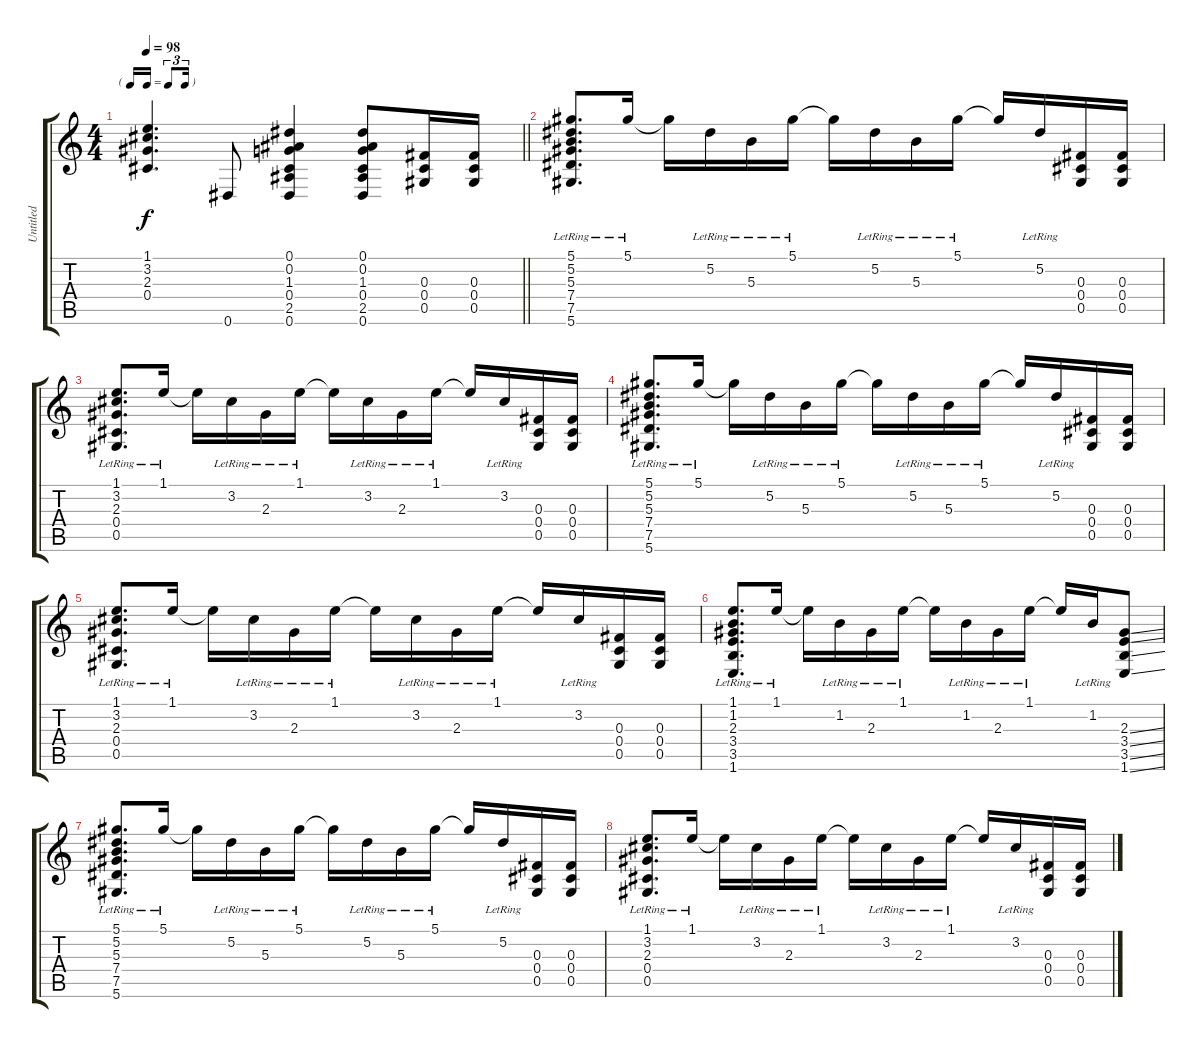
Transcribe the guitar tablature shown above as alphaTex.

\track ("Untitled" "Untitled") {instrument electricguitarclean}
\staff {score tabs}
\tuning (Eb4 Bb3 Gb3 Db3 Ab2 Eb2) {hide}
\ts (4 4)
\tf triplet16th
\tempo 98
\clef g2
\barLineRight lightlight
\ks c
(1.1 3.2 2.3 0.4).4{d dy f} 0.6.8 (0.1 0.2 1.3 0.4 2.5 0.6).4 (0.1 0.2 1.3 0.4 2.5 0.6).8 (0.3 0.4 0.5).16 (0.3 0.4 0.5).16 |
(5.1{lr} 5.2{lr} 5.3{lr} 7.4{lr} 7.5{lr} 5.6{lr}).8{d} 5.1{lr}.16 5.1{t}.16 5.2{lr}.16 5.3{lr}.16 5.1{lr}.16 5.1{t}.16 5.2{lr}.16 5.3{lr}.16 5.1{lr}.16 5.1{t}.16 5.2{lr}.16 (0.3 0.4 0.5).16 (0.3 0.4 0.5).16 |
(1.1{lr} 3.2{lr} 2.3{lr} 0.4{lr} 0.5{lr}).8{d} 1.1{lr}.16 1.1{t}.16 3.2{lr}.16 2.3{lr}.16 1.1{lr}.16 1.1{t}.16 3.2{lr}.16 2.3{lr}.16 1.1{lr}.16 1.1{t}.16 3.2{lr}.16 (0.3 0.4 0.5).16 (0.3 0.4 0.5).16 |
(5.1{lr} 5.2{lr} 5.3{lr} 7.4{lr} 7.5{lr} 5.6{lr}).8{d} 5.1{lr}.16 5.1{t}.16 5.2{lr}.16 5.3{lr}.16 5.1{lr}.16 5.1{t}.16 5.2{lr}.16 5.3{lr}.16 5.1{lr}.16 5.1{t}.16 5.2{lr}.16 (0.3 0.4 0.5).16 (0.3 0.4 0.5).16 |
(1.1{lr} 3.2{lr} 2.3{lr} 0.4{lr} 0.5{lr}).8{d} 1.1{lr}.16 1.1{t}.16 3.2{lr}.16 2.3{lr}.16 1.1{lr}.16 1.1{t}.16 3.2{lr}.16 2.3{lr}.16 1.1{lr}.16 1.1{t}.16 3.2{lr}.16 (0.3 0.4 0.5).16 (0.3 0.4 0.5).16 |
(1.1{lr} 1.2{lr} 2.3{lr} 3.4{lr} 3.5{lr} 1.6{lr}).8{d} 1.1{lr}.16 1.1{t}.16 1.2{lr}.16 2.3{lr}.16 1.1{lr}.16 1.1{t}.16 1.2{lr}.16 2.3{lr}.16 1.1{lr}.16 1.1{t}.16 1.2{lr}.16 (2.3{ss} 3.4{ss} 3.5{ss} 1.6{ss}).8 |
(5.1{lr} 5.2{lr} 5.3{lr} 7.4{lr} 7.5{lr} 5.6{lr}).8{d} 5.1{lr}.16 5.1{t}.16 5.2{lr}.16 5.3{lr}.16 5.1{lr}.16 5.1{t}.16 5.2{lr}.16 5.3{lr}.16 5.1{lr}.16 5.1{t}.16 5.2{lr}.16 (0.3 0.4 0.5).16 (0.3 0.4 0.5).16 |
(1.1{lr} 3.2{lr} 2.3{lr} 0.4{lr} 0.5{lr}).8{d} 1.1{lr}.16 1.1{t}.16 3.2{lr}.16 2.3{lr}.16 1.1{lr}.16 1.1{t}.16 3.2{lr}.16 2.3{lr}.16 1.1{lr}.16 1.1{t}.16 3.2{lr}.16 (0.3 0.4 0.5).16 (0.3 0.4 0.5).16
